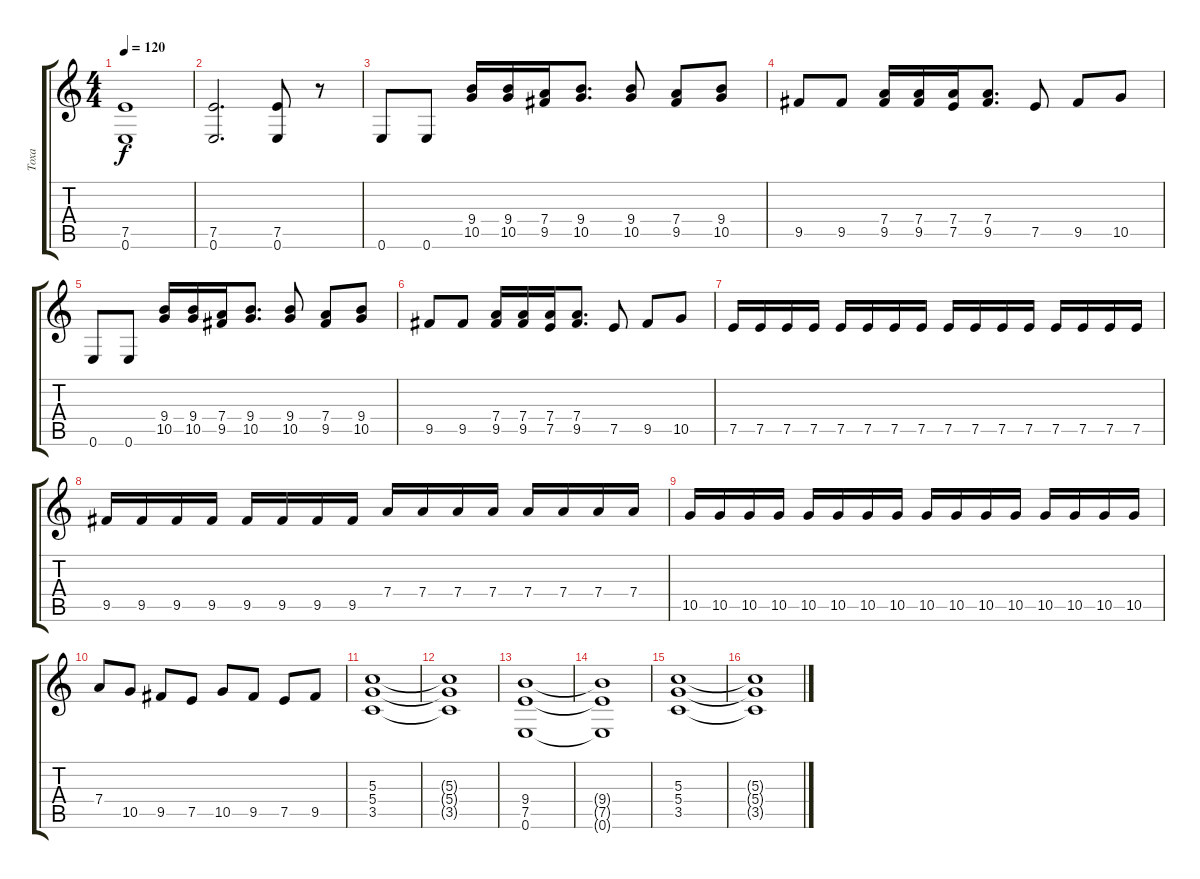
\track ("Тоха" "Тоха") {instrument distortionguitar}
\staff {score tabs}
\tuning (E4 B3 G3 D3 A2 E2) {hide}
\ts (4 4)
\tempo 120
\clef g2
\ks c
(7.5 0.6).1{dy f} |
(7.5 0.6).2{d} (7.5 0.6).8 r.8 |
0.6.8 0.6.8 (9.4 10.5).16 (9.4 10.5).16 (7.4 9.5).16 (9.4 10.5).8{d} (9.4 10.5).8 (7.4 9.5).8 (9.4 10.5).8 |
9.5.8 9.5.8 (7.4 9.5).16 (7.4 9.5).16 (7.4 7.5).16 (7.4 9.5).8{d} 7.5.8 9.5.8 10.5.8 |
0.6.8 0.6.8 (9.4 10.5).16 (9.4 10.5).16 (7.4 9.5).16 (9.4 10.5).8{d} (9.4 10.5).8 (7.4 9.5).8 (9.4 10.5).8 |
9.5.8 9.5.8 (7.4 9.5).16 (7.4 9.5).16 (7.4 7.5).16 (7.4 9.5).8{d} 7.5.8 9.5.8 10.5.8 |
7.5.16 7.5.16 7.5.16 7.5.16 7.5.16 7.5.16 7.5.16 7.5.16 7.5.16 7.5.16 7.5.16 7.5.16 7.5.16 7.5.16 7.5.16 7.5.16 |
9.5.16 9.5.16 9.5.16 9.5.16 9.5.16 9.5.16 9.5.16 9.5.16 7.4.16 7.4.16 7.4.16 7.4.16 7.4.16 7.4.16 7.4.16 7.4.16 |
10.5.16 10.5.16 10.5.16 10.5.16 10.5.16 10.5.16 10.5.16 10.5.16 10.5.16 10.5.16 10.5.16 10.5.16 10.5.16 10.5.16 10.5.16 10.5.16 |
7.4.8 10.5.8 9.5.8 7.5.8 10.5.8 9.5.8 7.5.8 9.5.8 |
(5.3 5.4 3.5).1 |
(5.3{t} 5.4{t} 3.5{t}).1 |
(9.4 7.5 0.6).1 |
(9.4{t} 7.5{t} 0.6{t}).1 |
(5.3 5.4 3.5).1 |
(5.3{t} 5.4{t} 3.5{t}).1
